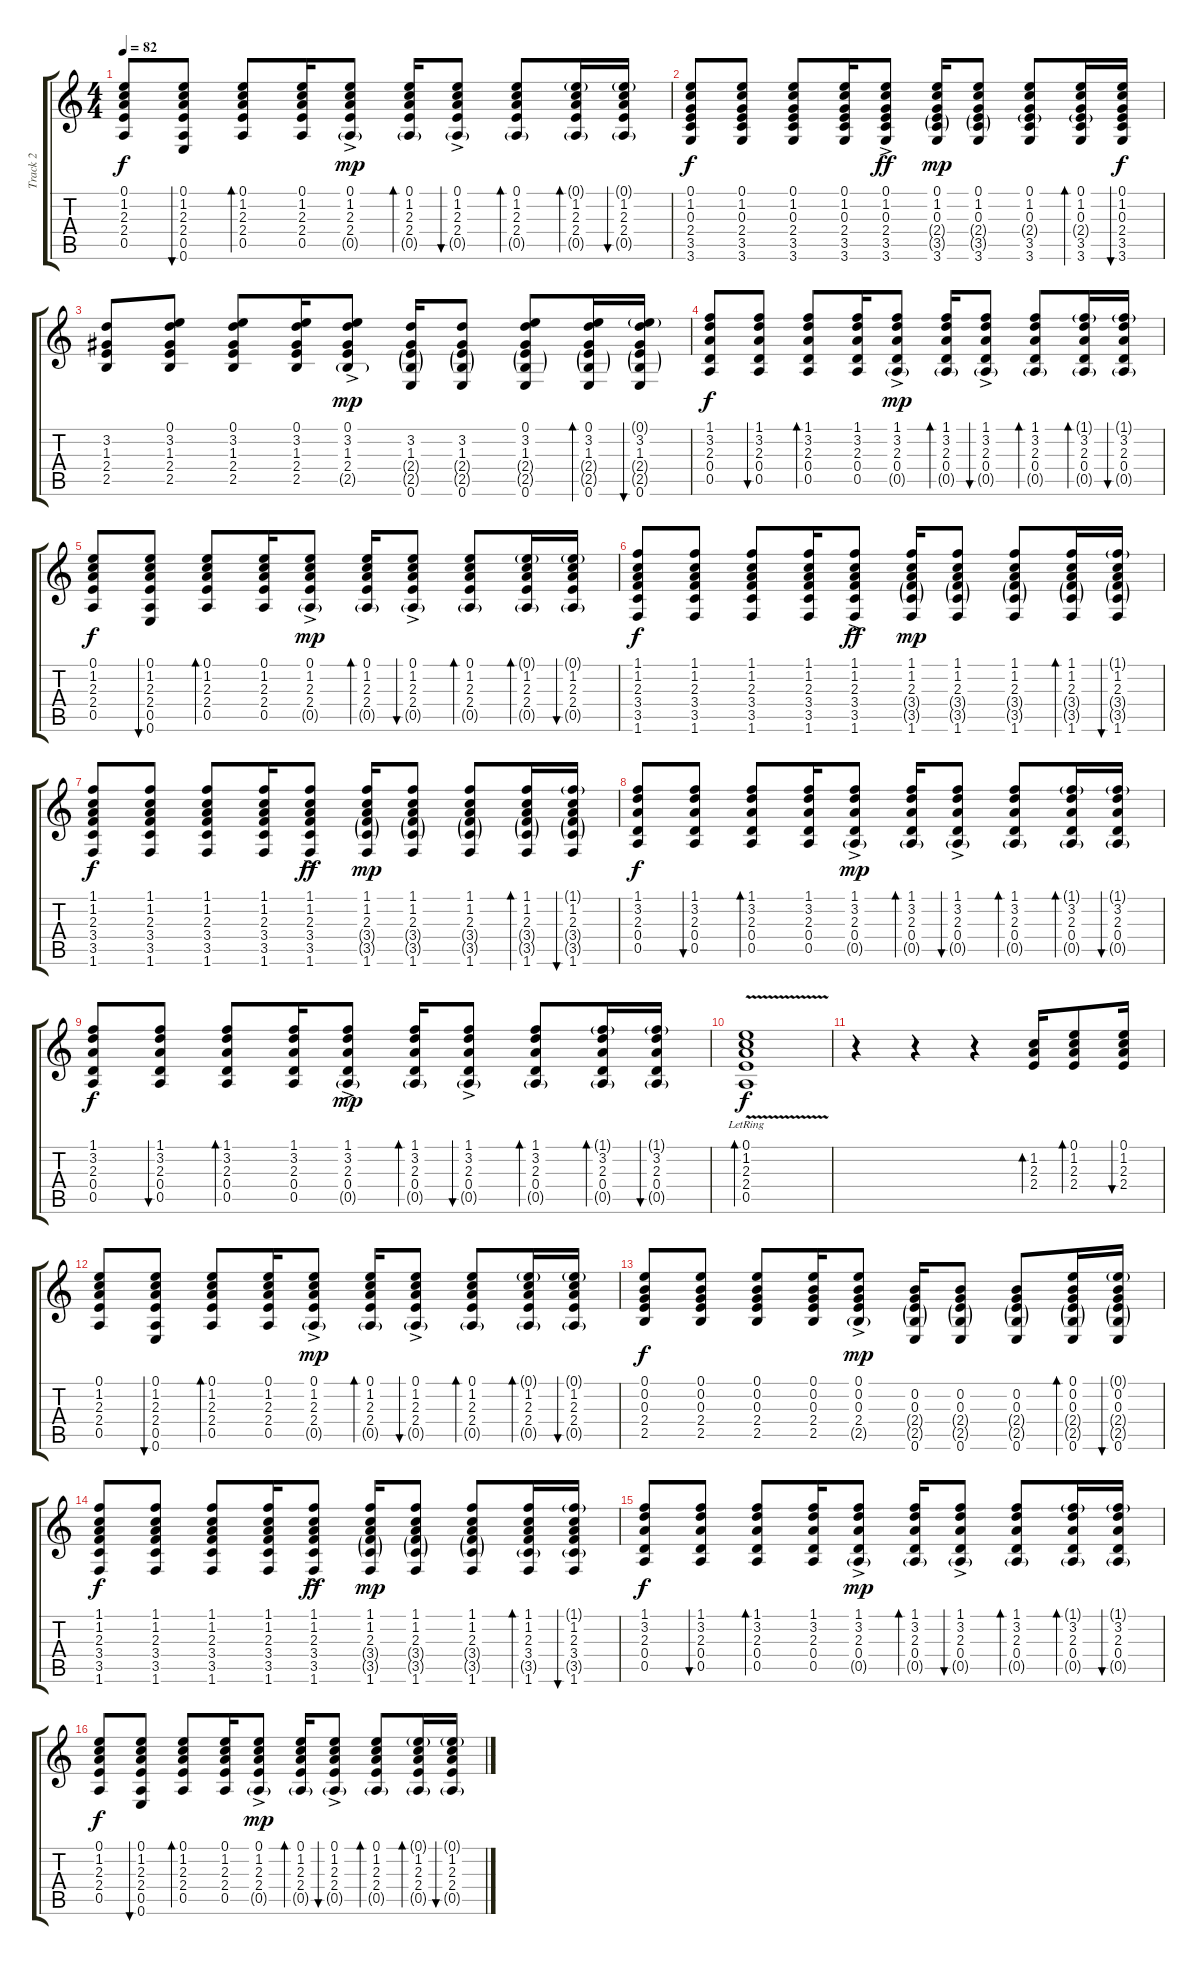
\track ("Track 2" "Track 2") {instrument acousticguitarsteel}
\staff {score tabs}
\tuning (E4 B3 G3 D3 A2 E2) {hide}
\ts (4 4)
\tempo 82
\clef g2
\ks c
(0.1 1.2 2.3 2.4 0.5).8{dy f} (0.1 1.2 2.3 2.4 0.5 0.6).8{bu 30} (0.1 1.2 2.3 2.4 0.5).8{bd 30} (0.1 1.2 2.3 2.4 0.5).16 (0.1{ac} 1.2 2.3 2.4 0.5{g}).8{dy mp} (0.1 1.2 2.3 2.4 0.5{g}).16{bd 30} (0.1{ac} 1.2 2.3 2.4 0.5{g}).8{bu 30} (0.1 1.2 2.3 2.4 0.5{g}).8{bd 30} (0.1{g} 1.2 2.3 2.4 0.5{g}).16{bd 30} (0.1{g} 1.2 2.3 2.4 0.5{g}).16{bu 30} |
(0.1 1.2 0.3 2.4 3.5 3.6).8{dy f} (0.1 1.2 0.3 2.4 3.5 3.6).8 (0.1 1.2 0.3 2.4 3.5 3.6).8 (0.1 1.2 0.3 2.4 3.5 3.6).16 (0.1{ac} 1.2 0.3 2.4 3.5 3.6).8{dy ff} (0.1 1.2 0.3 2.4{g} 3.5{g} 3.6).16{dy mp} (0.1 1.2 0.3 2.4{g} 3.5{g} 3.6).8 (0.1 1.2 0.3 2.4{g} 3.5 3.6).8 (0.1 1.2 0.3 2.4{g} 3.5 3.6).16{bd 30} (0.1 1.2 0.3 2.4 3.5 3.6).16{bu 30 dy f} |
(3.2 1.3 2.4 2.5).8 (0.1 3.2 1.3 2.4 2.5).8 (0.1 3.2 1.3 2.4 2.5).8 (0.1 3.2 1.3 2.4 2.5).16 (0.1{ac} 3.2 1.3 2.4 2.5{g}).8{dy mp} (3.2 1.3 2.4{g} 2.5{g} 0.6).16 (3.2 1.3 2.4{g} 2.5{g} 0.6).8 (0.1 3.2 1.3 2.4{g} 2.5{g} 0.6).8 (0.1 3.2 1.3 2.4{g} 2.5{g} 0.6).16{bd 30} (0.1{g} 3.2 1.3 2.4{g} 2.5{g} 0.6).16{bu 30} |
(1.1 3.2 2.3 0.4 0.5).8{dy f} (1.1 3.2 2.3 0.4 0.5).8{bu 30} (1.1 3.2 2.3 0.4 0.5).8{bd 30} (1.1 3.2 2.3 0.4 0.5).16 (1.1{ac} 3.2 2.3 0.4 0.5{g}).8{dy mp} (1.1 3.2 2.3 0.4 0.5{g}).16{bd 30} (1.1{ac} 3.2 2.3 0.4 0.5{g}).8{bu 30} (1.1 3.2 2.3 0.4 0.5{g}).8{bd 30} (1.1{g} 3.2 2.3 0.4 0.5{g}).16{bd 30} (1.1{g} 3.2 2.3 0.4 0.5{g}).16{bu 30} |
(0.1 1.2 2.3 2.4 0.5).8{dy f} (0.1 1.2 2.3 2.4 0.5 0.6).8{bu 30} (0.1 1.2 2.3 2.4 0.5).8{bd 30} (0.1 1.2 2.3 2.4 0.5).16 (0.1{ac} 1.2 2.3 2.4 0.5{g}).8{dy mp} (0.1 1.2 2.3 2.4 0.5{g}).16{bd 30} (0.1{ac} 1.2 2.3 2.4 0.5{g}).8{bu 30} (0.1 1.2 2.3 2.4 0.5{g}).8{bd 30} (0.1{g} 1.2 2.3 2.4 0.5{g}).16{bd 30} (0.1{g} 1.2 2.3 2.4 0.5{g}).16{bu 30} |
(1.1 1.2 2.3 3.4 3.5 1.6).8{dy f} (1.1 1.2 2.3 3.4 3.5 1.6).8 (1.1 1.2 2.3 3.4 3.5 1.6).8 (1.1 1.2 2.3 3.4 3.5 1.6).16 (1.1{ac} 1.2 2.3 3.4 3.5 1.6).8{dy ff} (1.1 1.2 2.3 3.4{g} 3.5{g} 1.6).16{dy mp} (1.1 1.2 2.3 3.4{g} 3.5{g} 1.6).8 (1.1 1.2 2.3 3.4{g} 3.5{g} 1.6).8 (1.1 1.2 2.3 3.4{g} 3.5{g} 1.6).16{bd 30} (1.1{g} 1.2 2.3 3.4{g} 3.5{g} 1.6).16{bu 30} |
(1.1 1.2 2.3 3.4 3.5 1.6).8{dy f} (1.1 1.2 2.3 3.4 3.5 1.6).8 (1.1 1.2 2.3 3.4 3.5 1.6).8 (1.1 1.2 2.3 3.4 3.5 1.6).16 (1.1{ac} 1.2 2.3 3.4 3.5 1.6).8{dy ff} (1.1 1.2 2.3 3.4{g} 3.5{g} 1.6).16{dy mp} (1.1 1.2 2.3 3.4{g} 3.5{g} 1.6).8 (1.1 1.2 2.3 3.4{g} 3.5{g} 1.6).8 (1.1 1.2 2.3 3.4{g} 3.5{g} 1.6).16{bd 30} (1.1{g} 1.2 2.3 3.4{g} 3.5{g} 1.6).16{bu 30} |
(1.1 3.2 2.3 0.4 0.5).8{dy f} (1.1 3.2 2.3 0.4 0.5).8{bu 30} (1.1 3.2 2.3 0.4 0.5).8{bd 30} (1.1 3.2 2.3 0.4 0.5).16 (1.1{ac} 3.2 2.3 0.4 0.5{g}).8{dy mp} (1.1 3.2 2.3 0.4 0.5{g}).16{bd 30} (1.1{ac} 3.2 2.3 0.4 0.5{g}).8{bu 30} (1.1 3.2 2.3 0.4 0.5{g}).8{bd 30} (1.1{g} 3.2 2.3 0.4 0.5{g}).16{bd 30} (1.1{g} 3.2 2.3 0.4 0.5{g}).16{bu 30} |
(1.1 3.2 2.3 0.4 0.5).8{dy f} (1.1 3.2 2.3 0.4 0.5).8{bu 30} (1.1 3.2 2.3 0.4 0.5).8{bd 30} (1.1 3.2 2.3 0.4 0.5).16 (1.1{ac} 3.2 2.3 0.4 0.5{g}).8{dy mp} (1.1 3.2 2.3 0.4 0.5{g}).16{bd 30} (1.1{ac} 3.2 2.3 0.4 0.5{g}).8{bu 30} (1.1 3.2 2.3 0.4 0.5{g}).8{bd 30} (1.1{g} 3.2 2.3 0.4 0.5{g}).16{bd 30} (1.1{g} 3.2 2.3 0.4 0.5{g}).16{bu 30} |
(0.1{v lr} 1.2{v lr} 2.3{v lr} 2.4{v lr} 0.5{v}).1{bd 240 dy f} |
r.4 r.4 r.4 (1.2 2.3 2.4).16{bd 120} (0.1 1.2 2.3 2.4).8{bd 120} (0.1 1.2 2.3 2.4).16{bu 120} |
(0.1 1.2 2.3 2.4 0.5).8 (0.1 1.2 2.3 2.4 0.5 0.6).8{bu 30} (0.1 1.2 2.3 2.4 0.5).8{bd 30} (0.1 1.2 2.3 2.4 0.5).16 (0.1{ac} 1.2 2.3 2.4 0.5{g}).8{dy mp} (0.1 1.2 2.3 2.4 0.5{g}).16{bd 30} (0.1{ac} 1.2 2.3 2.4 0.5{g}).8{bu 30} (0.1 1.2 2.3 2.4 0.5{g}).8{bd 30} (0.1{g} 1.2 2.3 2.4 0.5{g}).16{bd 30} (0.1{g} 1.2 2.3 2.4 0.5{g}).16{bu 30} |
(0.1 0.2 0.3 2.4 2.5).8{dy f} (0.1 0.2 0.3 2.4 2.5).8 (0.1 0.2 0.3 2.4 2.5).8 (0.1 0.2 0.3 2.4 2.5).16 (0.1{ac} 0.2 0.3 2.4 2.5{g}).8{dy mp} (0.2 0.3 2.4{g} 2.5{g} 0.6).16 (0.2 0.3 2.4{g} 2.5{g} 0.6).8 (0.2 0.3 2.4{g} 2.5{g} 0.6).8 (0.1 0.2 0.3 2.4{g} 2.5{g} 0.6).16{bd 30} (0.1{g} 0.2 0.3 2.4{g} 2.5{g} 0.6).16{bu 30} |
(1.1 1.2 2.3 3.4 3.5 1.6).8{dy f} (1.1 1.2 2.3 3.4 3.5 1.6).8 (1.1 1.2 2.3 3.4 3.5 1.6).8 (1.1 1.2 2.3 3.4 3.5 1.6).16 (1.1{ac} 1.2 2.3 3.4 3.5 1.6).8{dy ff} (1.1 1.2 2.3 3.4{g} 3.5{g} 1.6).16{dy mp} (1.1 1.2 2.3 3.4{g} 3.5{g} 1.6).8 (1.1 1.2 2.3 3.4{g} 3.5{g} 1.6).8 (1.1 1.2 2.3 3.4 3.5{g} 1.6).16{bd 30} (1.1{g} 1.2 2.3 3.4 3.5{g} 1.6).16{bu 30} |
(1.1 3.2 2.3 0.4 0.5).8{dy f} (1.1 3.2 2.3 0.4 0.5).8{bu 30} (1.1 3.2 2.3 0.4 0.5).8{bd 30} (1.1 3.2 2.3 0.4 0.5).16 (1.1{ac} 3.2 2.3 0.4 0.5{g}).8{dy mp} (1.1 3.2 2.3 0.4 0.5{g}).16{bd 30} (1.1{ac} 3.2 2.3 0.4 0.5{g}).8{bu 30} (1.1 3.2 2.3 0.4 0.5{g}).8{bd 30} (1.1{g} 3.2 2.3 0.4 0.5{g}).16{bd 30} (1.1{g} 3.2 2.3 0.4 0.5{g}).16{bu 30} |
(0.1 1.2 2.3 2.4 0.5).8{dy f} (0.1 1.2 2.3 2.4 0.5 0.6).8{bu 30} (0.1 1.2 2.3 2.4 0.5).8{bd 30} (0.1 1.2 2.3 2.4 0.5).16 (0.1{ac} 1.2 2.3 2.4 0.5{g}).8{dy mp} (0.1 1.2 2.3 2.4 0.5{g}).16{bd 30} (0.1{ac} 1.2 2.3 2.4 0.5{g}).8{bu 30} (0.1 1.2 2.3 2.4 0.5{g}).8{bd 30} (0.1{g} 1.2 2.3 2.4 0.5{g}).16{bd 30} (0.1{g} 1.2 2.3 2.4 0.5{g}).16{bu 30}
